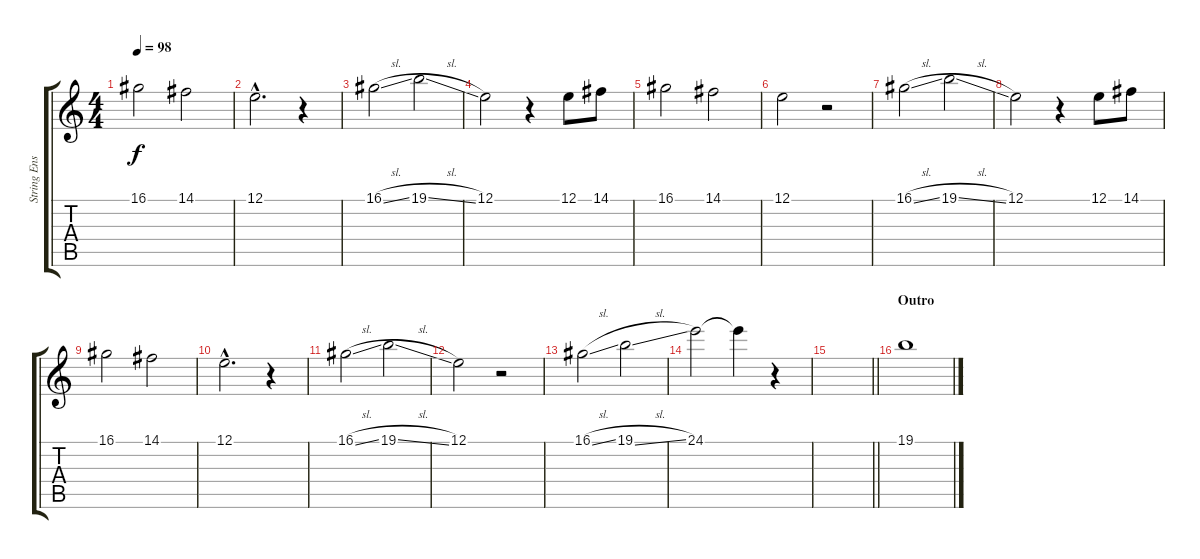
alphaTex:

\track ("String Ensemble" "String Ens") {instrument stringensemble1}
\staff {score tabs}
\tuning (E4 B3 G3 D3 A2 E2) {hide}
\ts (4 4)
\tempo 98
\clef g2
\ks c
16.1.2{dy f} 14.1.2 |
12.1{hac}.2{d} r.4 |
16.1{sl}.2 19.1{sl}.2 |
12.1.2 r.4 12.1.8 14.1.8 |
16.1.2 14.1.2 |
12.1.2 r.2 |
16.1{sl}.2 19.1{sl}.2 |
12.1.2 r.4 12.1.8 14.1.8 |
16.1.2 14.1.2 |
12.1{hac}.2{d} r.4 |
16.1{sl}.2 19.1{sl}.2 |
12.1.2 r.2 |
16.1{sl}.2 19.1{sl}.2 |
24.1.2 24.1{t}.4 r.4 |
\barLineRight lightlight
|
\section ("" "Outro")
19.1.1
